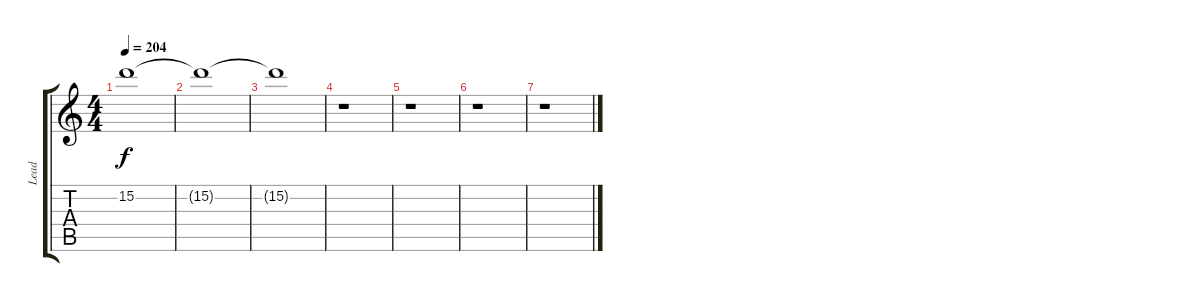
\track ("Lead" "Lead") {instrument overdrivenguitar}
\staff {score tabs}
\tuning (E4 B3 G3 D3 A2 D2) {hide}
\ts (4 4)
\tempo 204
\clef g2
\ks c
15.2{t}.1{dy f} |
15.2{t}.1 |
15.2{t}.1 |
r.1 |
r.1 |
r.1 |
r.1
